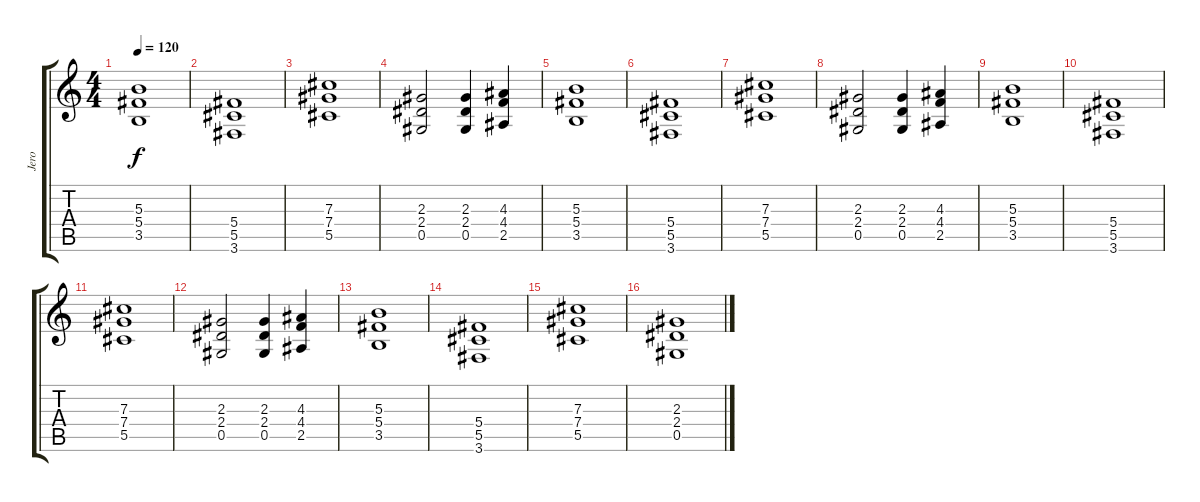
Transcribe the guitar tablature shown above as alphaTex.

\track ("Jero" "Jero") {instrument overdrivenguitar}
\staff {score tabs}
\tuning (Eb4 Bb3 Gb3 Db3 Ab2 Eb2) {hide}
\ts (4 4)
\tempo 120
\clef g2
\ks c
(5.3 5.4 3.5).1{dy f} |
(5.4 5.5 3.6).1 |
(7.3 7.4 5.5).1 |
(2.3 2.4 0.5).2 (2.3 2.4 0.5).4 (4.3 4.4 2.5).4 |
(5.3 5.4 3.5).1 |
(5.4 5.5 3.6).1 |
(7.3 7.4 5.5).1 |
(2.3 2.4 0.5).2 (2.3 2.4 0.5).4 (4.3 4.4 2.5).4 |
(5.3 5.4 3.5).1 |
(5.4 5.5 3.6).1 |
(7.3 7.4 5.5).1 |
(2.3 2.4 0.5).2 (2.3 2.4 0.5).4 (4.3 4.4 2.5).4 |
(5.3 5.4 3.5).1 |
(5.4 5.5 3.6).1 |
(7.3 7.4 5.5).1 |
(2.3 2.4 0.5).1
